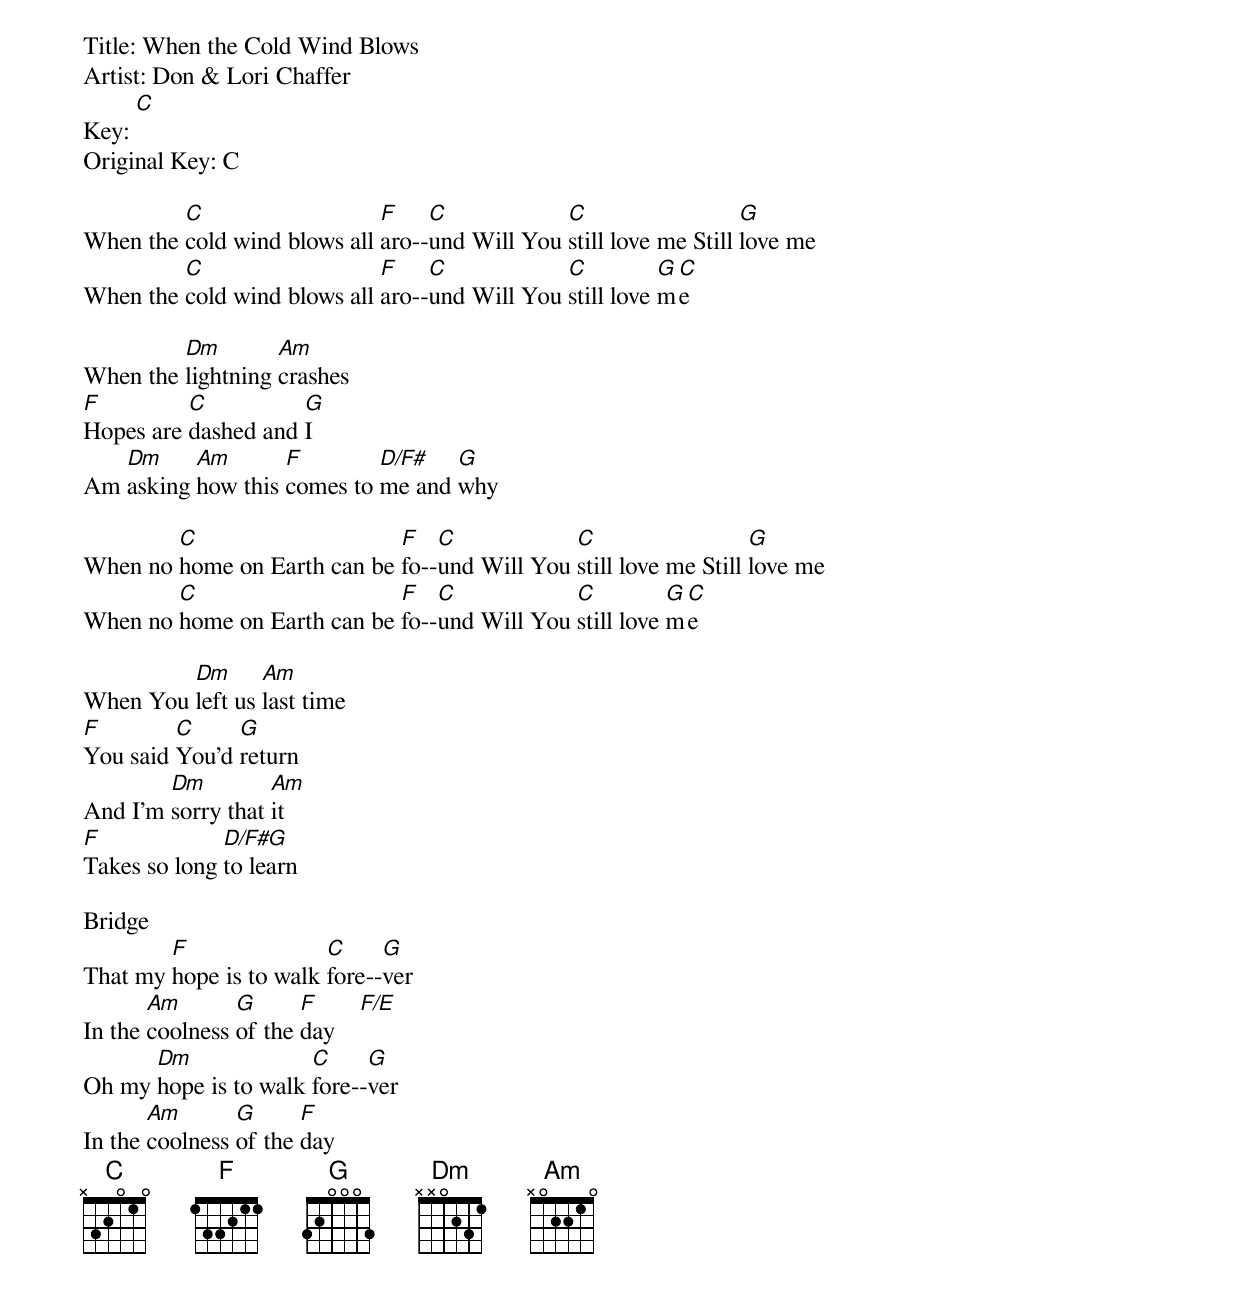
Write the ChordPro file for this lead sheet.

Title: When the Cold Wind Blows
Artist: Don & Lori Chaffer
Key: [C]
Original Key: C

When the [C]cold wind blows all [F]aro--[C]und Will You [C]still love me Still [G]love me
When the [C]cold wind blows all [F]aro--[C]und Will You [C]still love [G]m[C]e

When the [Dm]lightning [Am]crashes
[F]Hopes are [C]dashed and [G]I
Am [Dm]asking [Am]how this [F]comes to [D/F#]me and [G]why

When no [C]home on Earth can be [F]fo--[C]und Will You [C]still love me Still [G]love me
When no [C]home on Earth can be [F]fo--[C]und Will You [C]still love [G]m[C]e

When You [Dm]left us [Am]last time
[F]You said [C]You'd [G]return
And I'm [Dm]sorry that [Am]it
[F]Takes so long [D/F#G]to learn

Bridge
That my [F]hope is to walk [C]fore--[G]ver
In the [Am]coolness [G]of the [F]day    [F/E]
Oh my [Dm]hope is to walk [C]fore--[G]ver
In the [Am]coolness [G]of the [F]day
